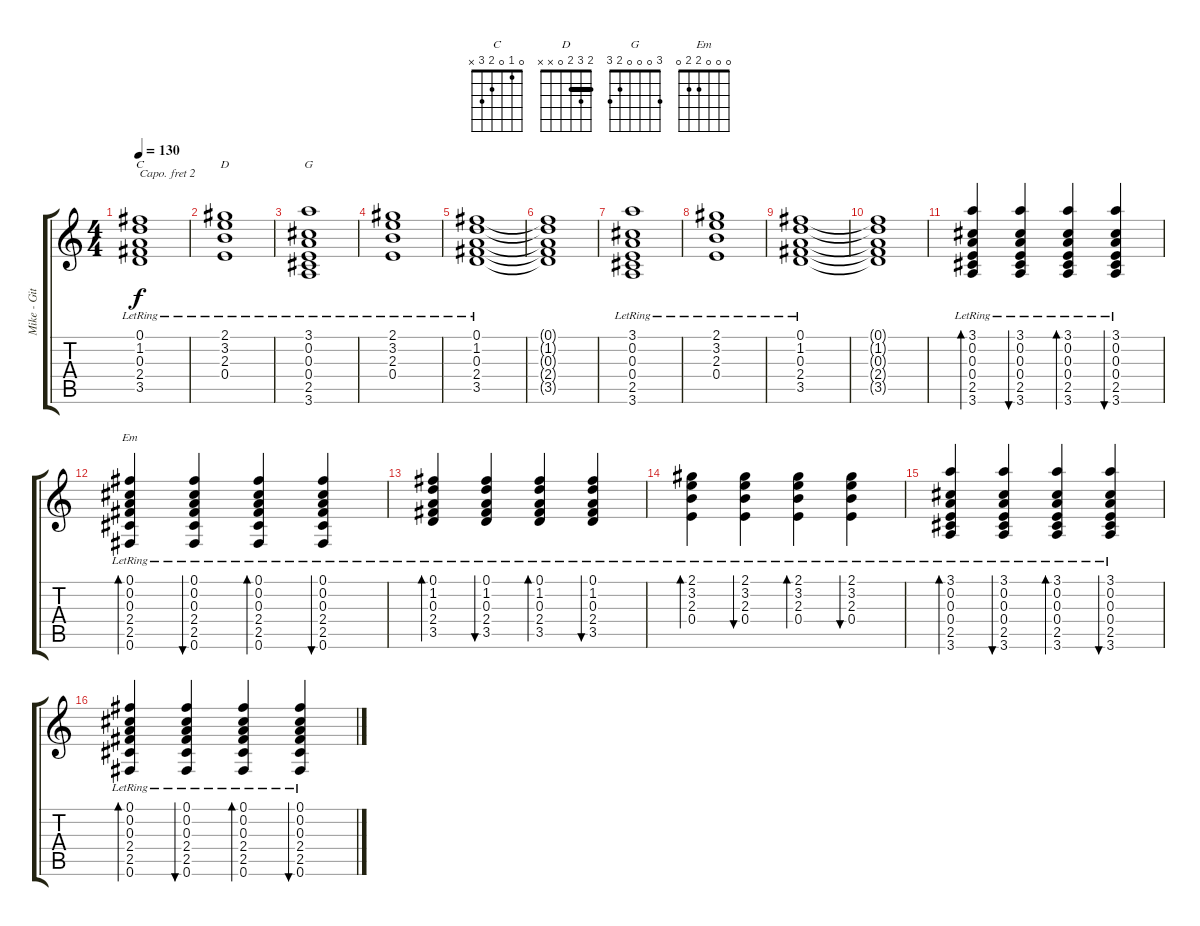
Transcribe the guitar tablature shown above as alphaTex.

\track ("Mike - Gitár 2" "Mike - Git") {instrument acousticguitarsteel}
\staff {score tabs}
\capo 2
\tuning (E4 B3 G3 D3 A2 E2) {hide}
\chord ("C" 0 1 0 2 3 x)
\chord ("D" 2 3 2 0 x x) {barre 2}
\chord ("G" 3 0 0 0 2 3)
\chord ("Em" 0 0 0 2 2 0)
\ts (4 4)
\tempo 130
\clef g2
\ks c
(0.1{lr} 1.2{lr} 0.3{lr} 2.4{lr} 3.5{lr}).1{ch "C" dy f} |
(2.1{lr} 3.2{lr} 2.3{lr} 0.4{lr}).1{ch "D"} |
(3.1{lr} 0.2{lr} 0.3{lr} 0.4{lr} 2.5{lr} 3.6{lr}).1{ch "G"} |
(2.1{lr} 3.2{lr} 2.3{lr} 0.4{lr}).1 |
(0.1{lr} 1.2 0.3 2.4 3.5).1 |
(0.1{t} 1.2{t} 0.3{t} 2.4{t} 3.5{t}).1 |
(3.1{lr} 0.2{lr} 0.3{lr} 0.4{lr} 2.5{lr} 3.6{lr}).1 |
(2.1{lr} 3.2{lr} 2.3{lr} 0.4{lr}).1 |
(0.1{lr} 1.2 0.3 2.4 3.5).1 |
(0.1{t} 1.2{t} 0.3{t} 2.4{t} 3.5{t}).1 |
(3.1{lr} 0.2{lr} 0.3{lr} 0.4{lr} 2.5{lr} 3.6{lr}).4{bd 60} (3.1{lr} 0.2{lr} 0.3{lr} 0.4{lr} 2.5{lr} 3.6{lr}).4{bu 60} (3.1{lr} 0.2{lr} 0.3{lr} 0.4{lr} 2.5{lr} 3.6{lr}).4{bd 60} (3.1{lr} 0.2{lr} 0.3{lr} 0.4{lr} 2.5{lr} 3.6{lr}).4{bu 60} |
(0.1{lr} 0.2{lr} 0.3{lr} 2.4{lr} 2.5{lr} 0.6{lr}).4{bd 60 ch "Em"} (0.1{lr} 0.2{lr} 0.3{lr} 2.4{lr} 2.5{lr} 0.6{lr}).4{bu 60} (0.1{lr} 0.2{lr} 0.3{lr} 2.4{lr} 2.5{lr} 0.6{lr}).4{bd 60} (0.1{lr} 0.2{lr} 0.3{lr} 2.4{lr} 2.5{lr} 0.6{lr}).4{bu 60} |
(0.1{lr} 1.2{lr} 0.3{lr} 2.4{lr} 3.5{lr}).4{bd 60} (0.1{lr} 1.2{lr} 0.3{lr} 2.4{lr} 3.5{lr}).4{bu 60} (0.1{lr} 1.2{lr} 0.3{lr} 2.4{lr} 3.5{lr}).4{bd 60} (0.1{lr} 1.2{lr} 0.3{lr} 2.4{lr} 3.5{lr}).4{bu 60} |
(2.1{lr} 3.2{lr} 2.3{lr} 0.4{lr}).4{bd 60} (2.1{lr} 3.2{lr} 2.3{lr} 0.4{lr}).4{bu 60} (2.1{lr} 3.2{lr} 2.3{lr} 0.4{lr}).4{bd 60} (2.1{lr} 3.2{lr} 2.3{lr} 0.4{lr}).4{bu 60} |
(3.1{lr} 0.2{lr} 0.3{lr} 0.4{lr} 2.5{lr} 3.6{lr}).4{bd 60} (3.1{lr} 0.2{lr} 0.3{lr} 0.4{lr} 2.5{lr} 3.6{lr}).4{bu 60} (3.1{lr} 0.2{lr} 0.3{lr} 0.4{lr} 2.5{lr} 3.6{lr}).4{bd 60} (3.1{lr} 0.2{lr} 0.3{lr} 0.4{lr} 2.5{lr} 3.6{lr}).4{bu 60} |
(0.1{lr} 0.2{lr} 0.3{lr} 2.4{lr} 2.5{lr} 0.6{lr}).4{bd 60} (0.1{lr} 0.2{lr} 0.3{lr} 2.4{lr} 2.5{lr} 0.6{lr}).4{bu 60} (0.1{lr} 0.2{lr} 0.3{lr} 2.4{lr} 2.5{lr} 0.6{lr}).4{bd 60} (0.1{lr} 0.2{lr} 0.3{lr} 2.4{lr} 2.5{lr} 0.6{lr}).4{bu 60}
